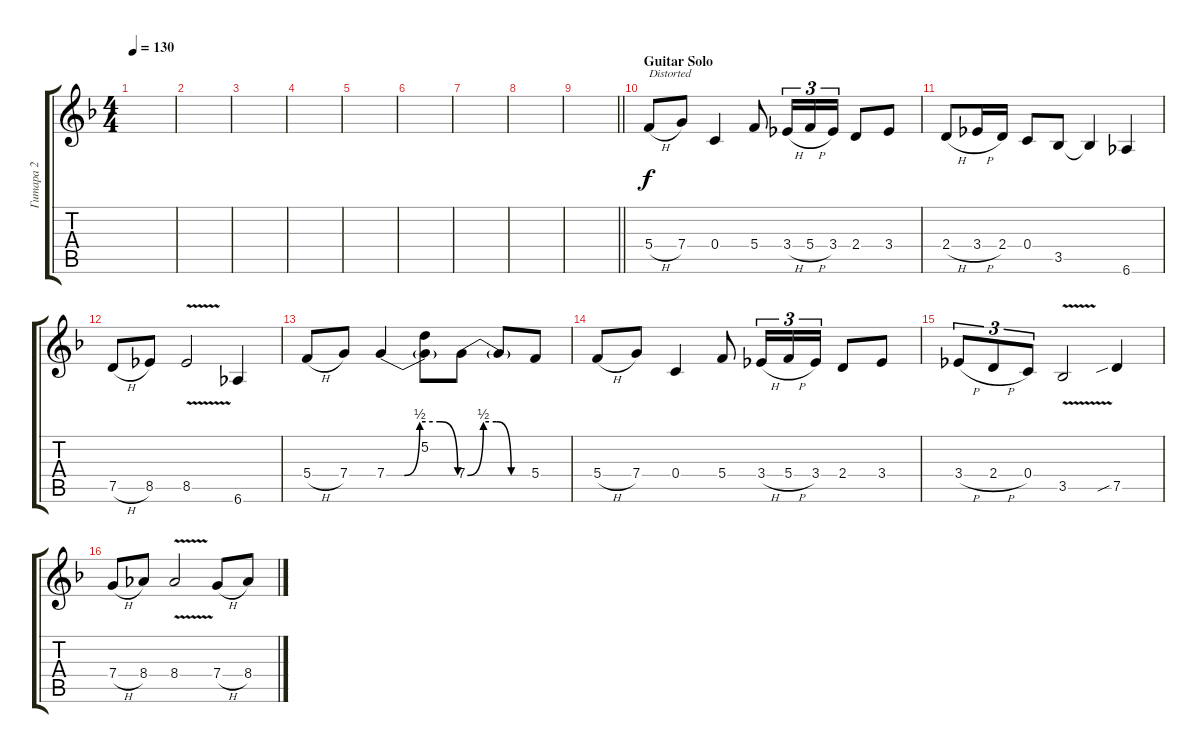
\track ("Гитара 2" "Гитара 2") {instrument acousticguitarsteel}
\staff {score tabs}
\tuning (D4 A3 F3 C3 G2 D2) {hide}
\ts (4 4)
\tempo 130
\clef g2
\ks dminor
|
|
|
|
|
|
|
|
\barLineRight lightlight
|
\section ("" "Guitar Solo")
5.4{h}.8{txt "Distorted" dy f volume 8 instrument distortionguitar} 7.4.8 0.4.4 5.4.8 3.4{h}.16{tu (3 2)} 5.4{h}.16{tu (3 2)} 3.4.16{tu (3 2)} 2.4.8 3.4.8 |
2.4{h}.8 3.4{h}.16 2.4.16 0.4.8 3.5.8 3.5{t}.4 6.6.4 |
7.5{h}.8 8.5.8 8.5{v}.2 6.6.4 |
5.4{h}.8 7.4.8 7.4{be (custom 0 0 15 0 28 2 45 2 60 0)}.4 (5.2 7.4{t}).8 7.4{be (custom 0 0 15 2 27 2 41 0 60 0)}.8 7.4{t}.8 5.4.8 |
5.4{h}.8 7.4.8 0.4.4 5.4.8 3.4{h}.16{tu (3 2)} 5.4{h}.16{tu (3 2)} 3.4.16{tu (3 2)} 2.4.8 3.4.8 |
3.4{h}.8{tu (3 2)} 2.4{h}.8{tu (3 2)} 0.4.8{tu (3 2)} 3.5{v}.2 7.5{sib}.4 |
7.4{h}.8 8.4.8 8.4{v}.2 7.4{h}.8 8.4.8
